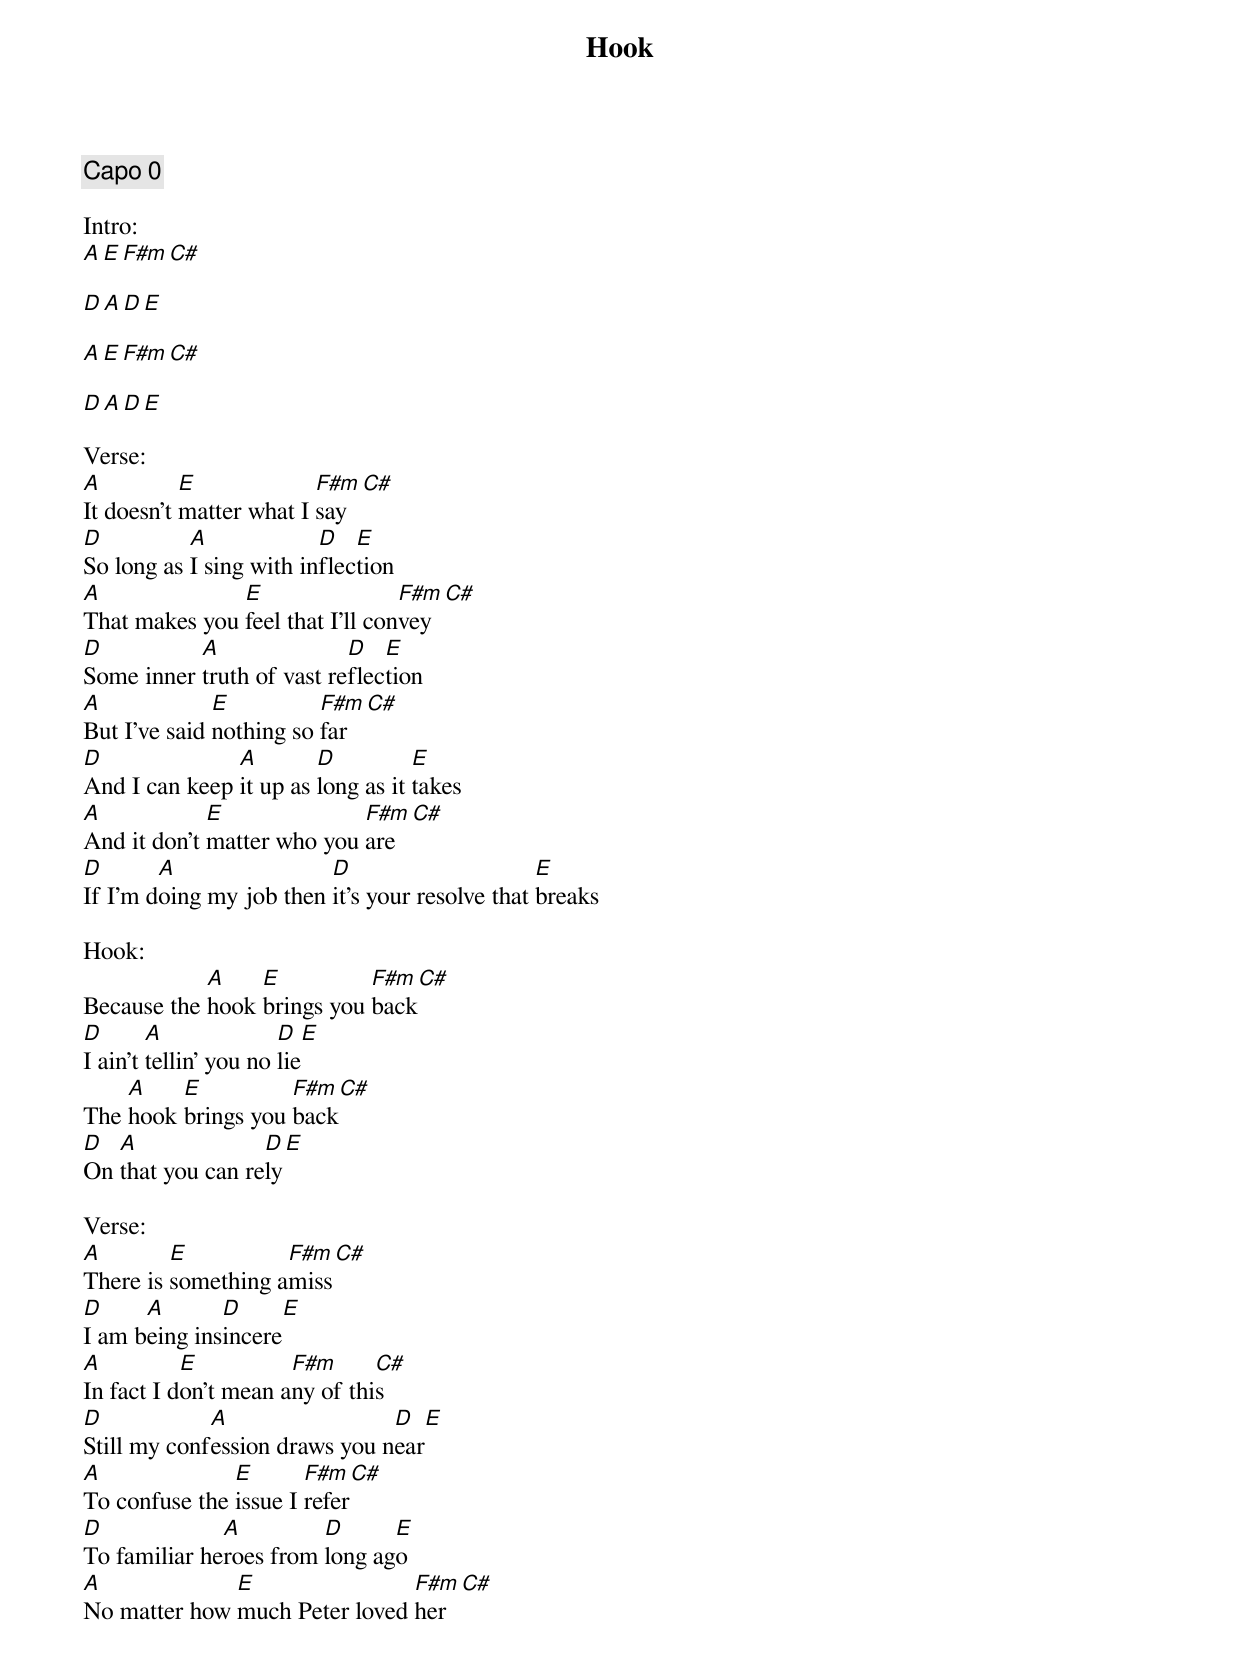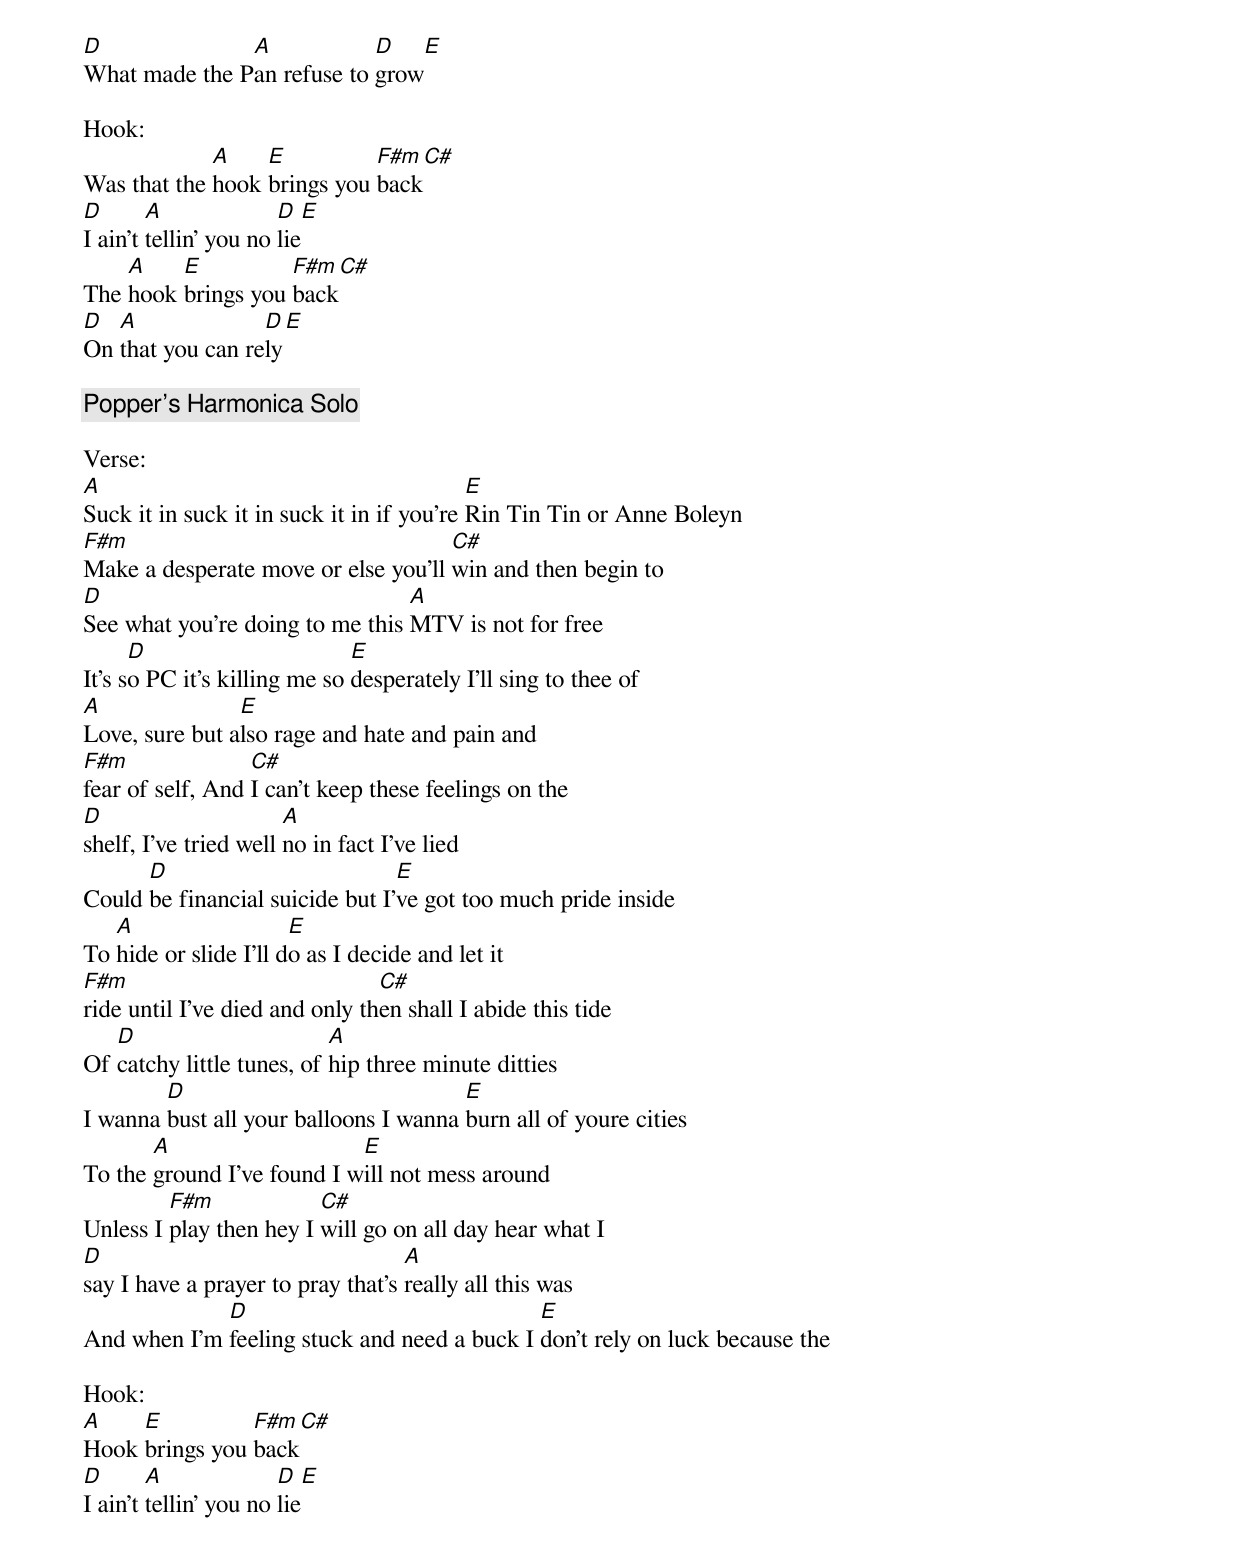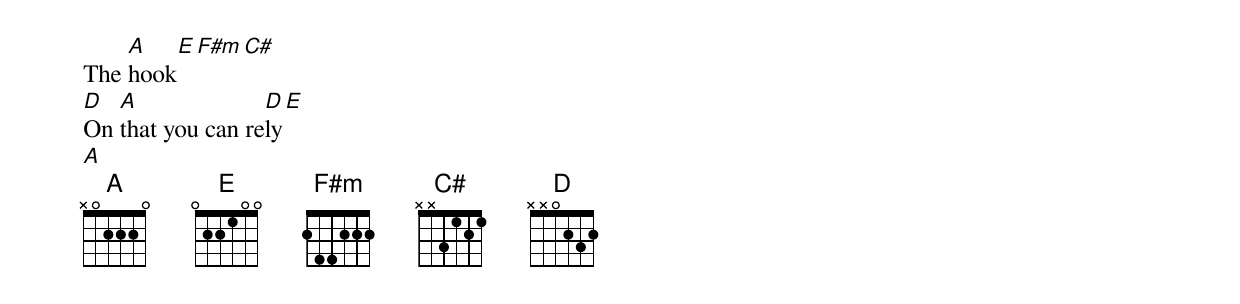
{title:Hook}
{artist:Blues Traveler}
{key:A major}
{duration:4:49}
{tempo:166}
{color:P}

{comment: Capo 0}

Intro:
[A E F#m C#]

[D A D E]

[A E F#m C#]

[D A D E]

Verse:
[A]It doesn't [E]matter what I [F#m]say[C#]
[D]So long as [A]I sing with in[D]flec[E]tion
[A]That makes you [E]feel that I'll con[F#m]vey[C#]
[D]Some inner [A]truth of vast re[D]flec[E]tion
[A]But I've said [E]nothing so [F#m]far[C#]
[D]And I can keep [A]it up as [D]long as it [E]takes
[A]And it don't [E]matter who you [F#m]are[C#]
[D]If I'm d[A]oing my job then [D]it's your resolve that [E]breaks

Hook:
Because the [A]hook [E]brings you [F#m]back[C#]
[D]I ain't [A]tellin' you no [D]lie[E]
The [A]hook [E]brings you [F#m]back[C#]
[D]On [A]that you can re[D]ly[E]

Verse:
[A]There is [E]something a[F#m]miss[C#]
[D]I am b[A]eing ins[D]incere[E]
[A]In fact I d[E]on't mean a[F#m]ny of thi[C#]s
[D]Still my conf[A]ession draws you n[D]ear[E]
[A]To confuse the [E]issue I [F#m]refer[C#]
[D]To familiar he[A]roes from [D]long ag[E]o
[A]No matter how [E]much Peter loved [F#m]her[C#]
[D]What made the P[A]an refuse to [D]grow[E]

Hook:
Was that the [A]hook [E]brings you [F#m]back[C#]
[D]I ain't [A]tellin' you no [D]lie[E]
The [A]hook [E]brings you [F#m]back[C#]
[D]On [A]that you can re[D]ly[E]

{comment: Popper's Harmonica Solo}

Verse:
[A]Suck it in suck it in suck it in if you're [E]Rin Tin Tin or Anne Boleyn
[F#m]Make a desperate move or else you'll [C#]win and then begin to
[D]See what you're doing to me this [A]MTV is not for free
It's s[D]o PC it's killing me so [E]desperately I'll sing to thee of
[A]Love, sure but a[E]lso rage and hate and pain and
[F#m]fear of self, And [C#]I can't keep these feelings on the
[D]shelf, I've tried well [A]no in fact I've lied
Could [D]be financial suicide but I'[E]ve got too much pride inside
To [A]hide or slide I'll d[E]o as I decide and let it
[F#m]ride until I've died and only th[C#]en shall I abide this tide
Of [D]catchy little tunes, of [A]hip three minute ditties
I wanna [D]bust all your balloons I wanna [E]burn all of youre cities
To the [A]ground I've found I w[E]ill not mess around
Unless I [F#m]play then hey I [C#]will go on all day hear what I
[D]say I have a prayer to pray that's [A]really all this was
And when I'm [D]feeling stuck and need a buck I [E]don't rely on luck because the

Hook:
[A]Hook [E]brings you [F#m]back[C#]
[D]I ain't [A]tellin' you no [D]lie[E]
The [A]hook[E][F#m][C#]
[D]On [A]that you can re[D]ly[E]
[A]
